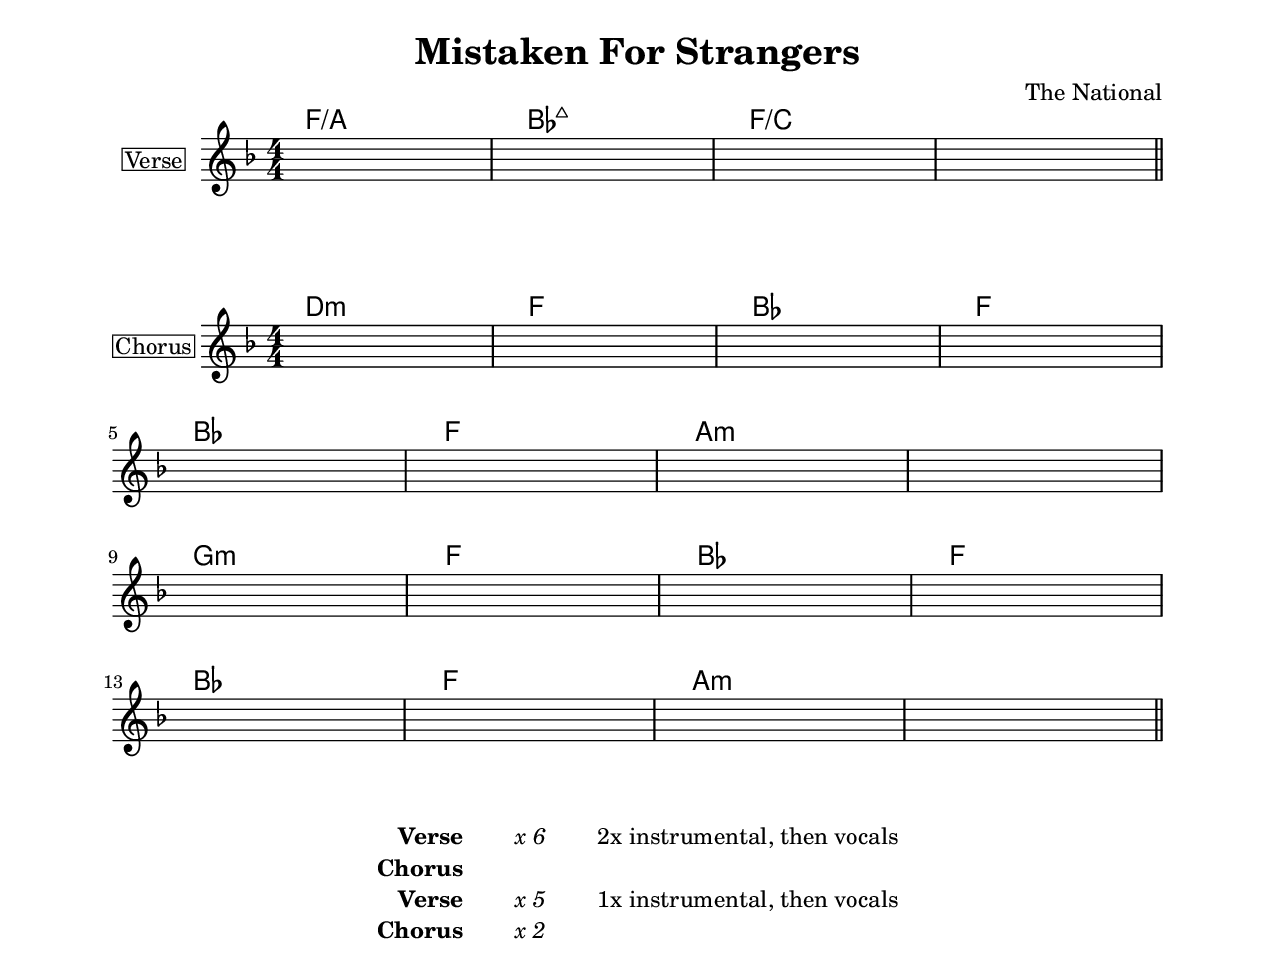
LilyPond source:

\version "2.23.80"

\include "settings.ily"
\include "style.ily"
intro = {
  s1 * 3 |
  s2 r8 f f f |
}

verse = {
  f f4 f8~ f f f f~ |
  f f f f~ f f f g~ |
  g f4 f8 r f f f~ |
  f f4 f8 f e f~ |
}

melody = \relative c' {
  \intro
  \verse
}

verse_chords = \chordmode {
  f1:/a |
  bf:maj |
  f1:/c |
  s |
}

chorus_end = \chordmode {
  \repeat unfold 2 {
    bf |
    f |
  }
  a:m |
  s |
}

chorus_chords = \chordmode {
  d1:m |
  f |
  \chorus_end
}

post_chorus_chords = \chordmode {
  g1:m |
  f |
  \chorus_end
}


changes = \chords {
  \repeat unfold 4 {
    \verse_chords
  }
  \chorus_chords
  \post_chorus_chords
}

changes_verse = \chords {
  \verse_chords
}

changes_chorus = \chords {
  \chorus_chords
  \post_chorus_chords
}

key_signature = {
  \key f \major
}

base = {
  s1 * 4 |
}

intro = {
  \repeat volta 2 {
    \base
  }
}

verse = {
  \mark "Verse"
  \repeat unfold 2 {
    \base
  }
  \repeat volta 2 {
    \base
  }
}

chorus = {
  \mark "Chorus"
  s1 * 15 |
  s2. s4_\markup { \italic "Da Capo" }
}

structure = {

  \intro
  \verse
  \chorus

  \bar "|."
}

structure_verse = {
  \key_signature
  \base
  \bar "||"
}

structure_chorus = {
  \key_signature
  s1 * 16 |
  \bar "||"
}


\header {
  title = "Mistaken For Strangers"
  composer = "The National"
}

\paper {
  score-system-spacing.basic-distance = #18
}

\layout {
  ragged-last = ##f
  \context {
    \Score
    \consists #(set-bars-per-line '(4))
  }
}

\score {
  <<
    \numericTimeSignature
    \changes_verse
    \new Staff \with {
      instrumentName = \markup \box "Verse"
    } {
      \structure_verse
    }
  >>
}

\score {
  <<
    \numericTimeSignature
    \changes_chorus
    \new Staff \with {
      instrumentName = \markup \box "Chorus"
    } {
      \structure_chorus
    }
  >>
}

\markup \fill-line {
  \column
  \override #'(padding . 5)
  \table #'(1 -1 -1)
  {
    \bold Verse \italic "x 6" "2x instrumental, then vocals"
    \bold Chorus \italic "" ""
    \bold Verse \italic "x 5" "1x instrumental, then vocals"
    \bold Chorus \italic "x 2" ""
  }
}
